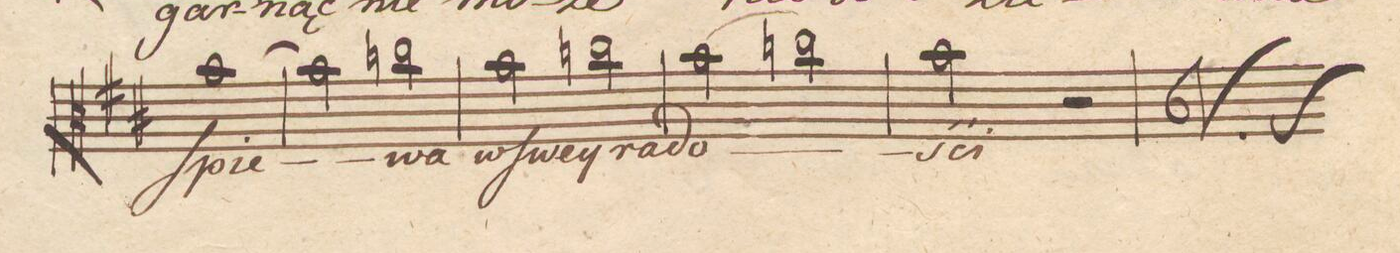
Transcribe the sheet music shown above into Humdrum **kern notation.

**kern	**text	**dynam
*I"Alto.	*	*
*clefC3	*	*
*k[f#c#]	*	*
*met(c|)	*	*
*M2/2	*	*
[1b\	Spie-	.
=83	=83	=83
2b\]	.	.
2ccn\	-wa	.
=84	=84	=84
2b\	w swej	.
2ccn\	ra-	.
=85	=85	=85
(2b\	-do-	.
2ccn\)	.	.
=86	=86	=86
2b\	-ści	.
2r	.	.
=87	=87	=87
*-	*-	*-
